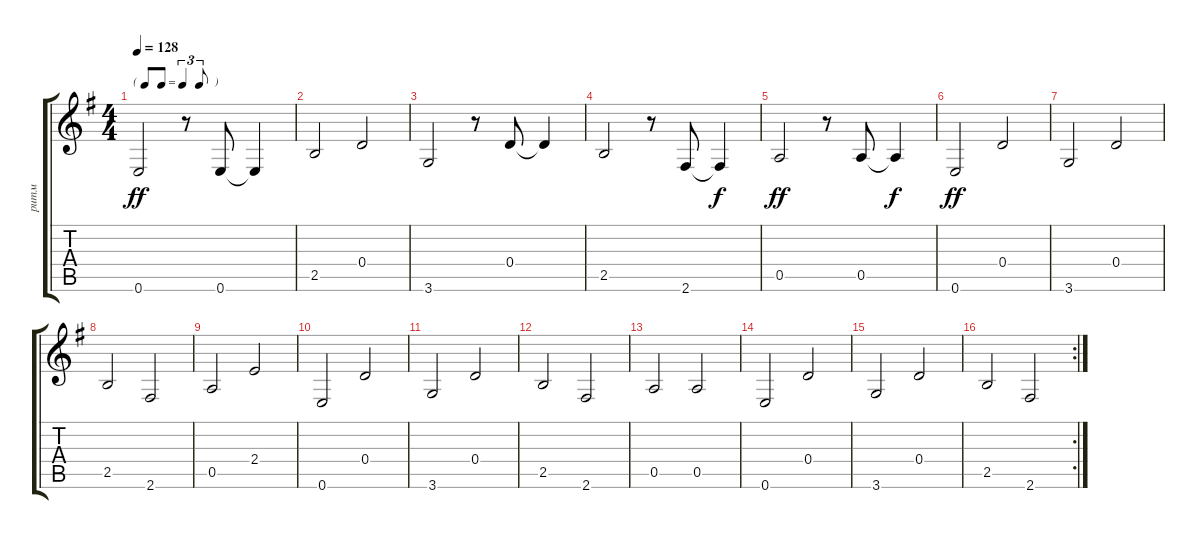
\track ("ритм" "ритм") {instrument acousticguitarsteel}
\staff {score tabs}
\tuning (E4 B3 G3 D3 A2 E2) {hide}
\ts (4 4)
\tf triplet8th
\tempo 128
\clef g2
\ks eminor
0.6.2{dy ff} r.8 0.6.8 0.6{t}.4 |
2.5.2 0.4.2 |
3.6.2 r.8 0.4.8 0.4{t}.4 |
2.5.2 r.8 2.6.8 2.6{t}.4{dy f} |
0.5.2{dy ff} r.8 0.5.8 0.5{t}.4{dy f} |
0.6.2{dy ff} 0.4.2 |
3.6.2 0.4.2 |
2.5.2 2.6.2 |
0.5.2 2.4.2 |
0.6.2 0.4.2 |
3.6.2 0.4.2 |
2.5.2 2.6.2 |
0.5.2 0.5.2 |
0.6.2 0.4.2 |
3.6.2 0.4.2 |
\rc 2
2.5.2 2.6.2
